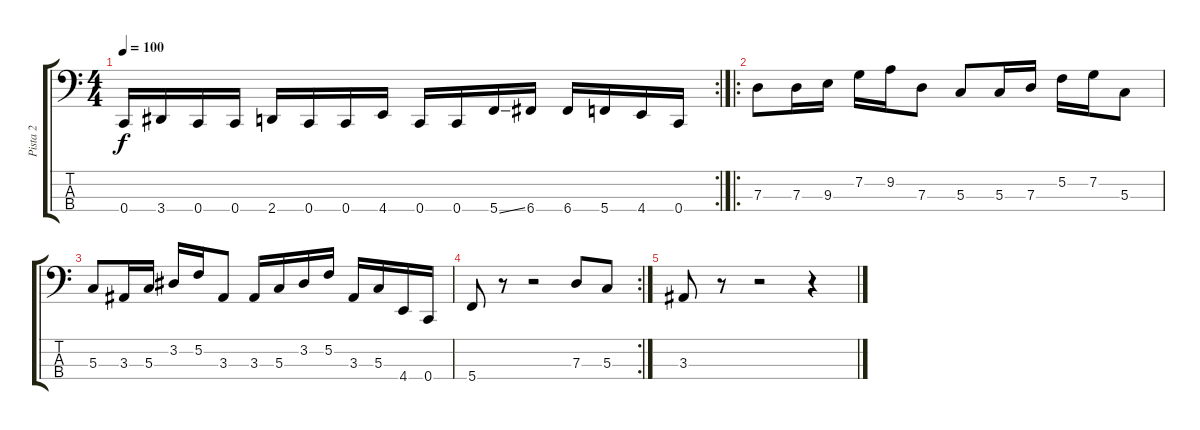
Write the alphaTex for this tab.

\track ("Pista 2" "Pista 2") {instrument electricbassfinger}
\staff {score tabs}
\tuning (F3 C2 G1 C1) {hide}
\rc 2
\ts (4 4)
\tempo 100
\clef f4
\ks c
0.4.16{dy f} 3.4.16 0.4.16 0.4.16 2.4.16 0.4.16 0.4.16 4.4.16 0.4.16 0.4.16 5.4{ss}.16 6.4.16 6.4.16 5.4.16 4.4.16 0.4.16 |
\ro
7.3.8 7.3.16 9.3.16 7.2.16 9.2.16 7.3.8 5.3.8 5.3.16 7.3.16 5.2.16 7.2.16 5.3.8 |
5.3.8 3.3.16 5.3.16 3.2.16 5.2.16 3.3.8 3.3.16 5.3.16 3.2.16 5.2.16 3.3.16 5.3.16 4.4.16 0.4.16 |
\rc 2
5.4.8 r.8 r.2 7.3.8 5.3.8 |
3.3.8 r.8 r.2 r.4
